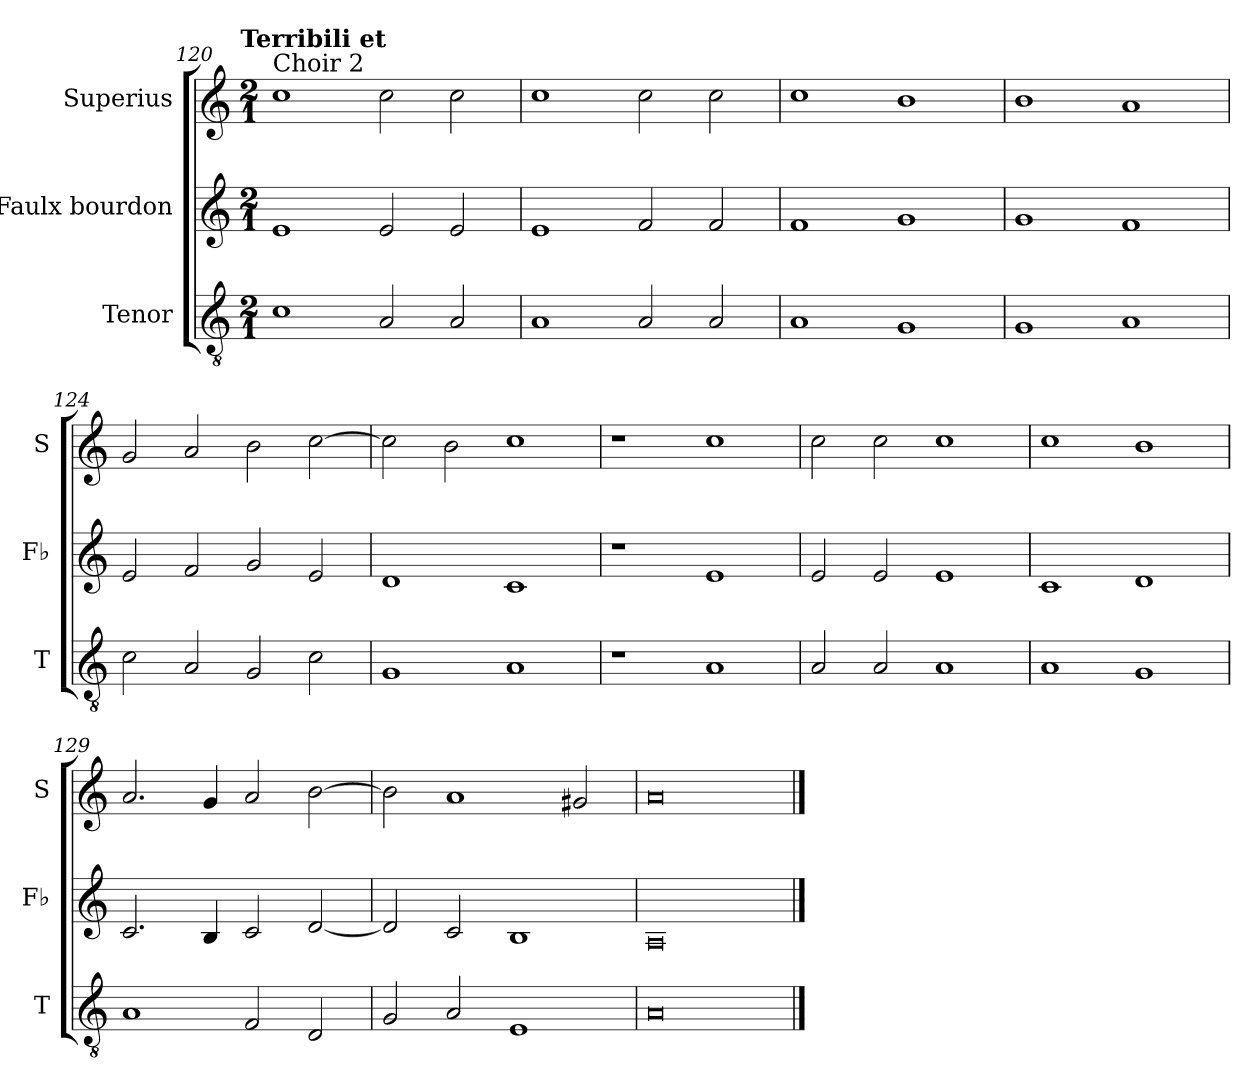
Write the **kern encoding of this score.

**kern	**kern	**kern
*part3	*part2	*part1
*staff3	*staff2	*staff1
*I"Tenor	*I"Faulx bourdon	*I"Superius
*I'T	*I'Fb	*I'S
*clefGv2	*clefG2	*clefG2
*k[]	*k[]	*k[]
!!LO:TX:omd:t=Terribili et
*M2/1	*M2/1	*M2/1
=120	=120	=120
!	!	!LO:TX:a:t=Choir 2
1c	1e	1cc
2A/	2e/	2cc\
2A/	2e/	2cc\
=121	=121	=121
1A	1e	1cc
2A/	2f/	2cc\
2A/	2f/	2cc\
=122	=122	=122
1A	1f	1cc
1G	1g	1b
=123	=123	=123
1G	1g	1b
1A	1f	1a
=124	=124	=124
2c\	2e/	2g/
2A/	2f/	2a/
2G/	2g/	2b\
2c\	2e/	[2cc\
=125	=125	=125
1G	1d	2cc\]
.	.	2b\
1A	1c	1cc
=126	=126	=126
1r	1r	1r
1A	1e	1cc
=127	=127	=127
2A/	2e/	2cc\
2A/	2e/	2cc\
1A	1e	1cc
=128	=128	=128
1A	1c	1cc
1G	1d	1b
=129	=129	=129
1A	2.c/	2.a/
.	4B/	4g/
2F/	2c/	2a/
2D/	[2d/	[2b\
=130	=130	=130
2G/	2d/]	2b\]
2A/	2c/	1a
1E	1B	.
.	.	2g#X/
=131	=131	=131
0A	0A	0a
==	==	==
*-	*-	*-
